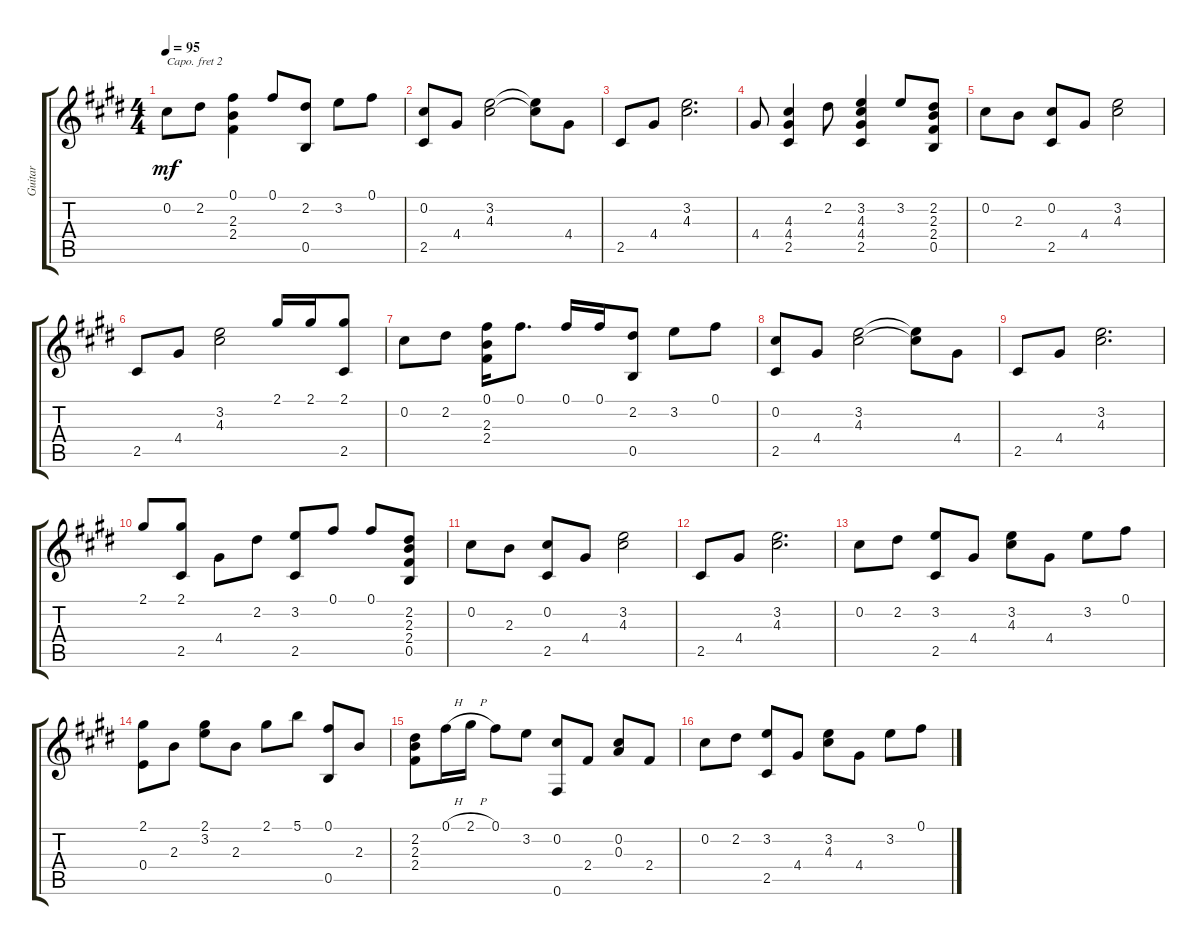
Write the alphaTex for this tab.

\track ("Guitar" "Guitar") {instrument acousticguitarsteel}
\staff {score tabs}
\capo 2
\tuning (E4 B3 G3 D3 A2 E2) {hide}
\ts (4 4)
\tempo 95
\clef g2
\ks c#minor
0.2.8{dy mf} 2.2.8 (0.1 2.3 2.4).4 0.1.8 (2.2 0.5).8 3.2.8 0.1.8 |
(0.2 2.5).8 4.4.8 (3.2 4.3).2 (3.2{t} 4.3{t}).8 4.4.8 |
2.5.8 4.4.8 (3.2 4.3).2{d} |
4.4.8 (4.3 4.4 2.5).4 2.2.8 (3.2 4.3 4.4 2.5).4 3.2.8 (2.2 2.3 2.4 0.5).8 |
0.2.8 2.3.8 (0.2 2.5).8 4.4.8 (3.2 4.3).2 |
2.5.8 4.4.8 (3.2 4.3).2 2.1.16 2.1.16 (2.1 2.5).8 |
0.2.8 2.2.8 (0.1 2.3 2.4).16 0.1.8{d} 0.1.16 0.1.16 (2.2 0.5).8 3.2.8 0.1.8 |
(0.2 2.5).8 4.4.8 (3.2 4.3).2 (3.2{t} 4.3{t}).8 4.4.8 |
2.5.8 4.4.8 (3.2 4.3).2{d} |
2.1.8 (2.1 2.5).8 4.4.8 2.2.8 (3.2 2.5).8 0.1.8 0.1.8 (2.2 2.3 2.4 0.5).8 |
0.2.8 2.3.8 (0.2 2.5).8 4.4.8 (3.2 4.3).2 |
2.5.8 4.4.8 (3.2 4.3).2{d} |
0.2.8 2.2.8 (3.2 2.5).8 4.4.8 (3.2 4.3).8 4.4.8 3.2.8 0.1.8 |
(2.1 0.4).8 2.3.8 (2.1 3.2).8 2.3.8 2.1.8 5.1.8 (0.1 0.5).8 2.3.8 |
(2.2 2.3 2.4).8 0.1{h}.16 2.1{h}.16 0.1.8 3.2.8 (0.2 0.6).8 2.4.8 (0.2 0.3).8 2.4.8 |
0.2.8 2.2.8 (3.2 2.5).8 4.4.8 (3.2 4.3).8 4.4.8 3.2.8 0.1.8
